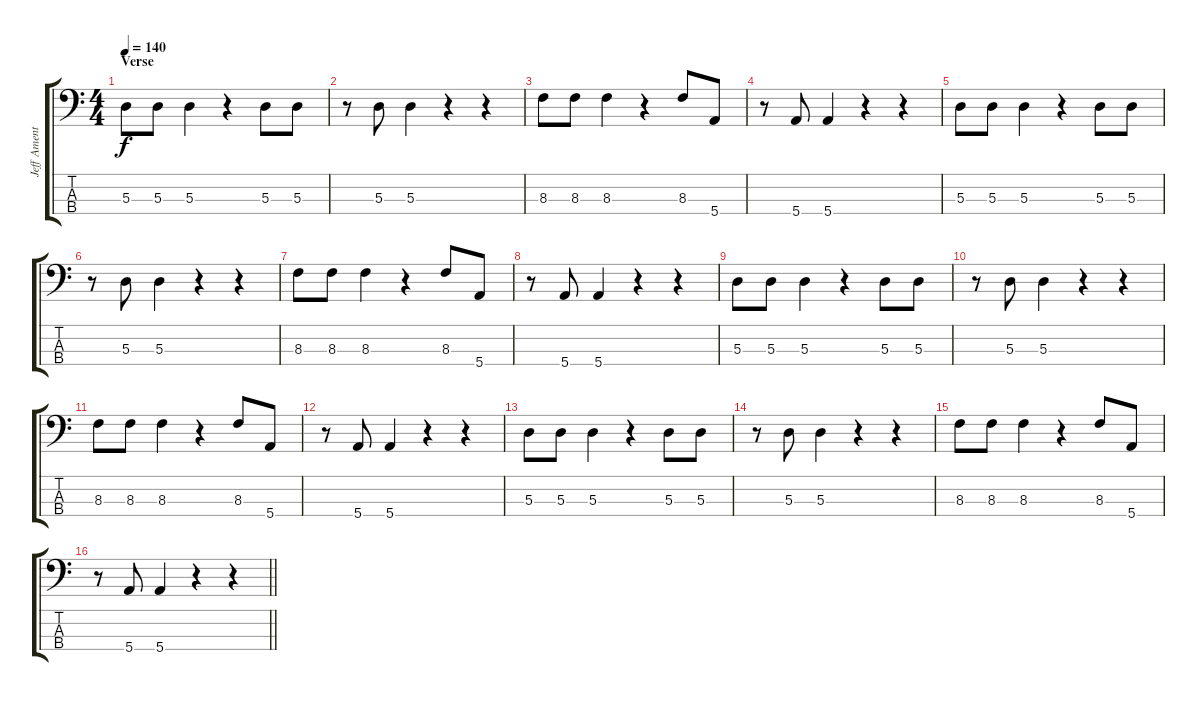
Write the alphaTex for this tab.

\track ("Jeff Ament" "Jeff Ament") {instrument electricbassfinger}
\staff {score tabs}
\tuning (G2 D2 A1 E1) {hide}
\ts (4 4)
\section ("" "Verse")
\tempo 140
\clef f4
\ks c
5.3.8{dy f} 5.3.8 5.3.4 r.4 5.3.8 5.3.8 |
r.8 5.3.8 5.3.4 r.4 r.4 |
8.3.8 8.3.8 8.3.4 r.4 8.3.8 5.4.8 |
r.8 5.4.8 5.4.4 r.4 r.4 |
5.3.8 5.3.8 5.3.4 r.4 5.3.8 5.3.8 |
r.8 5.3.8 5.3.4 r.4 r.4 |
8.3.8 8.3.8 8.3.4 r.4 8.3.8 5.4.8 |
r.8 5.4.8 5.4.4 r.4 r.4 |
5.3.8 5.3.8 5.3.4 r.4 5.3.8 5.3.8 |
r.8 5.3.8 5.3.4 r.4 r.4 |
8.3.8 8.3.8 8.3.4 r.4 8.3.8 5.4.8 |
r.8 5.4.8 5.4.4 r.4 r.4 |
5.3.8 5.3.8 5.3.4 r.4 5.3.8 5.3.8 |
r.8 5.3.8 5.3.4 r.4 r.4 |
8.3.8 8.3.8 8.3.4 r.4 8.3.8 5.4.8 |
\barLineRight lightlight
r.8 5.4.8 5.4.4 r.4 r.4
